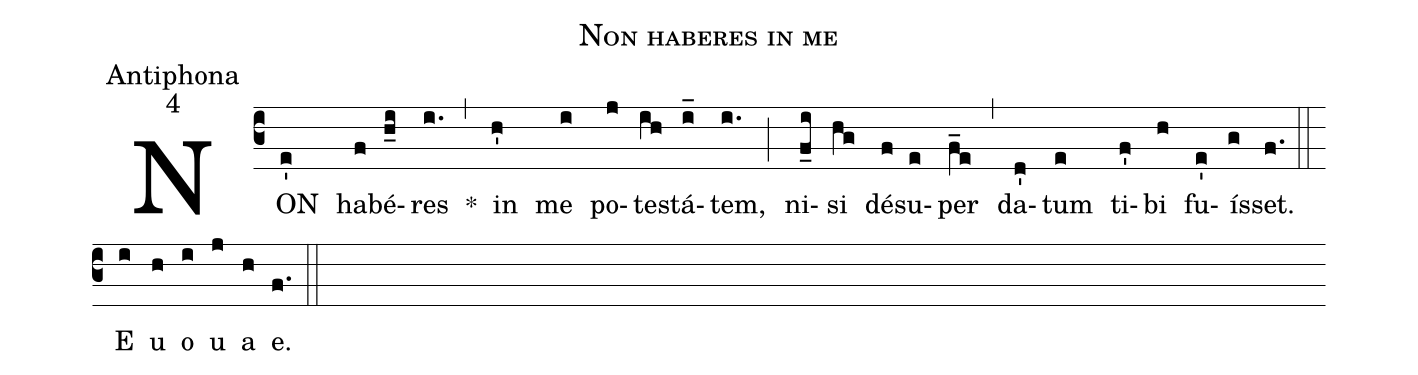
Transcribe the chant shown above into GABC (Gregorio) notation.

name:Non haberes in me;
office-part:Antiphona;
mode:4;
%%
(c3) NON(e') ha(f)bé(h_i)res(i.) *(,) in(h') me(i) po(j)te(ih)stá(i_)tem,(i.) (;) ni(f_i)si(hg) dé(f)su(e)per(f_e) (,) da(d')tum(e) ti(f')bi(h) fu(e')ís(g)set.(f.) (::) <eu> E(i) u(h) o(i) u(j) a(h) e.</eu>(f.) (::)
